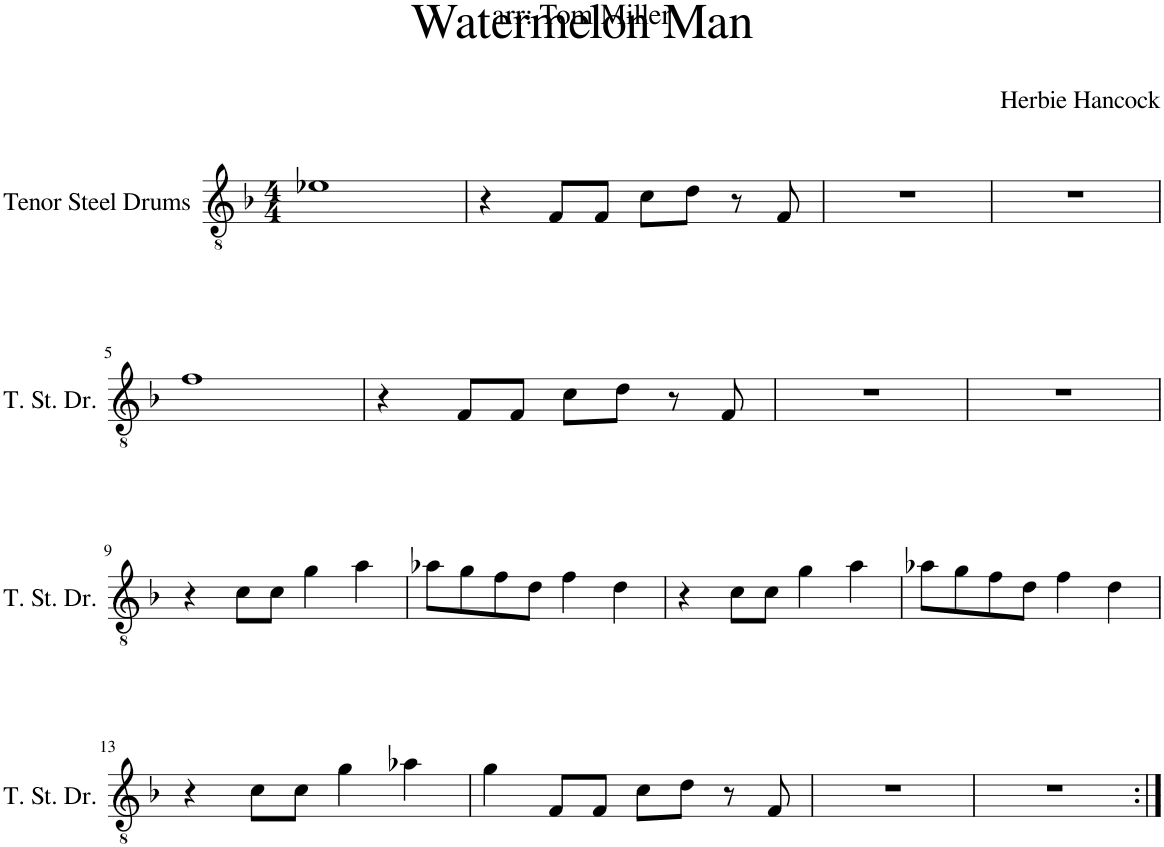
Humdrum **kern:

**kern
*part1
*staff1
*I"Tenor Steel Drums
*I'T. St. Dr.
*clefGv2
*k[b-]
*M4/4
=1
1e-X
=2
4r
8F/L
8F/J
8c\L
8d\J
8r
8F/
=3
1r
=4
1r
!!LO:LB:g=z
=5
1f
=6
4r
8F/L
8F/J
8c\L
8d\J
8r
8F/
=7
1r
=8
1r
!!LO:LB:g=z
=9
4r
8c\L
8c\J
4g\
4a\
=10
8a-X\L
8g\
8f\
8d\J
4f\
4d\
=11
4r
8c\L
8c\J
4g\
4a\
=12
8a-X\L
8g\
8f\
8d\J
4f\
4d\
!!LO:LB:g=z
=13
4r
8c\L
8c\J
4g\
4a-X\
=14
4g\
8F/L
8F/J
8c\L
8d\J
8r
8F/
=15
1r
=16
1r
=:|!
*-
